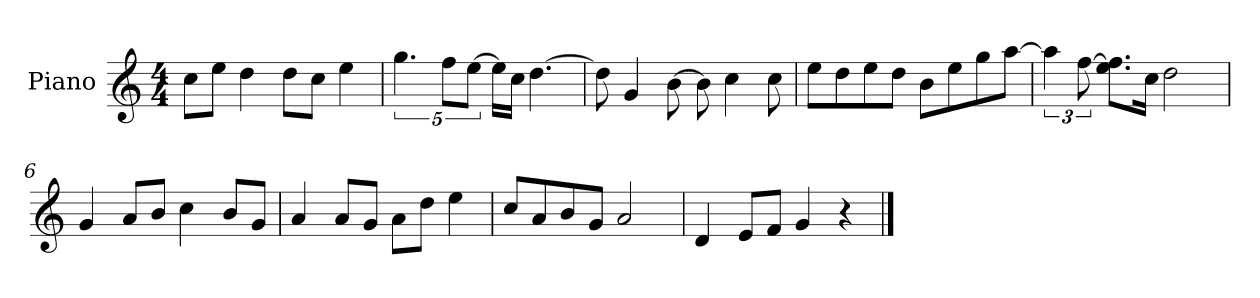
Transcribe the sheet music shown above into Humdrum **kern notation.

**kern
*part1
*staff1
*I"Piano
*I'P-no
*clefG2
*k[]
*M4/4
*MM90
=1
8cc\L
8ee\J
4dd\
8dd\L
8cc\J
4ee\
=2
5.gg\
10ff\L
[10ee\J
16ee\LL]
16cc\JJ
[4.dd\
=3
8dd\]
4g/
[8b\
8b\]
4cc\
8cc\
=4
8ee\L
8dd\
8ee\
8dd\J
8b\L
8ee\
8gg\
[8aa\J
=5
6aa\]
[12ff\
8.ee\ 8.ff\]L
16cc\Jk
2dd\
=6
4g/
8a/L
8b/J
4cc\
8b/L
8g/J
!!LO:LB:g=z
=7
4a/
8a/L
8g/J
8a\L
8dd\J
4ee\
=8
8cc/L
8a/
8b/
8g/J
2a/
=9
4d/
8e/L
8f/J
4g/
4r
==
*-
